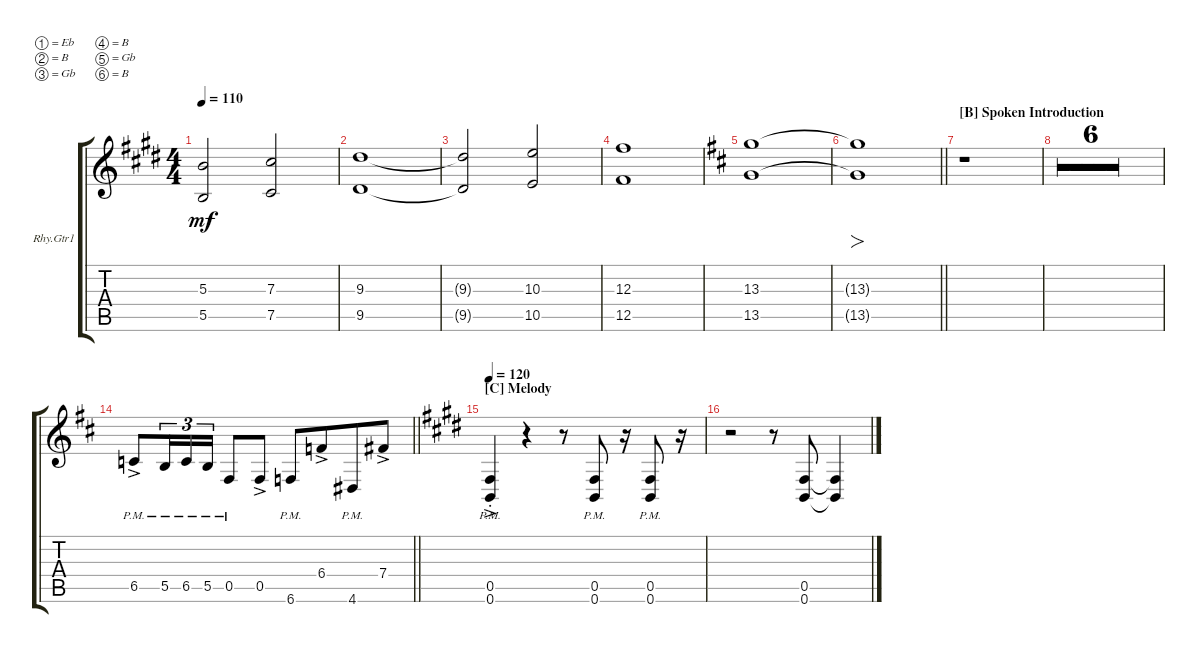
\defaultSystemsLayout 4
\bracketExtendMode groupsimilarinstruments
\firstSystemTrackNameOrientation horizontal
\otherSystemsTrackNameOrientation horizontal
\track ("Rhythm Guitar 1" "Rhy.Gtr1") {multiBarRest instrument distortionguitar}
\staff {score tabs}
\tuning (Eb4 B3 Gb3 B2 Gb2 B1)
\ts (4 4)
\tempo 110
\clef g2
\ks e
(5.5{t} 5.3{t}).2{dy mf} (7.5 7.3).2 |
(9.5 9.3).1 |
(9.5{t} 9.3{t}).2 (10.5 10.3).2 |
(12.5 12.3).1 |
\ks bminor
(13.5 13.3).1 |
\barLineRight lightlight
(13.5{t} 13.3{t}).1{fo} |
\section ("B" "Spoken Introduction")
r.1 |
r.1 |
r.1 |
r.1 |
r.1 |
r.1 |
r.1 |
\barLineRight lightlight
6.5{ac pm}.8{beam merge} 5.5{pm}.16{tu (3 2) beam merge} 6.5{pm}.16{tu (3 2) beam merge} 5.5{pm}.16{tu (3 2)} 0.5{pm}.8 0.5{ac}.8 6.6{pm}.8{beam merge} 6.4{ac}.8{beam merge} 4.6{pm}.8{beam merge} 7.4{ac}.8 |
\section ("C" "Melody")
\tempo 120
\ks e
(0.6{ac pm st} 0.5{ac pm st}).4 r.4 r.8 (0.6{pm} 0.5{pm}).8 r.16 (0.6{pm} 0.5{pm}).8 r.16 |
r.2 r.8 (0.6 0.5).8 (0.5{t} 0.6{t}).4
